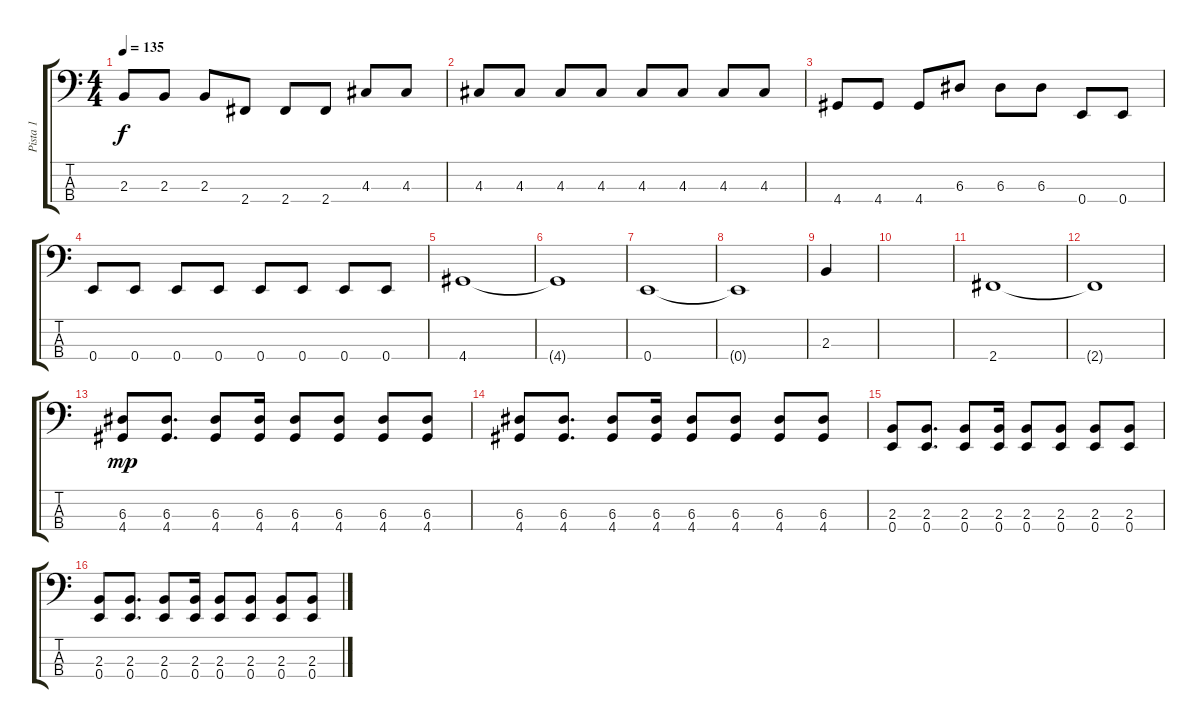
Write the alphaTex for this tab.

\track ("Pista 1" "Pista 1") {instrument electricbassfinger}
\staff {score tabs}
\tuning (G2 D2 A1 E1) {hide}
\ts (4 4)
\tempo 135
\clef f4
\ks c
2.3.8{dy f} 2.3.8 2.3.8 2.4.8 2.4.8 2.4.8 4.3.8 4.3.8 |
4.3.8 4.3.8 4.3.8 4.3.8 4.3.8 4.3.8 4.3.8 4.3.8 |
4.4.8 4.4.8 4.4.8 6.3.8 6.3.8 6.3.8 0.4.8 0.4.8 |
0.4.8 0.4.8 0.4.8 0.4.8 0.4.8 0.4.8 0.4.8 0.4.8 |
4.4.1 |
4.4{t}.1 |
0.4.1 |
0.4{t}.1 |
2.3.4 |
|
2.4.1 |
2.4{t}.1 |
(6.3 4.4).8{dy mp} (6.3 4.4).8{d} (6.3 4.4).8 (6.3 4.4).16 (6.3 4.4).8 (6.3 4.4).8 (6.3 4.4).8 (6.3 4.4).8 |
(6.3 4.4).8 (6.3 4.4).8{d} (6.3 4.4).8 (6.3 4.4).16 (6.3 4.4).8 (6.3 4.4).8 (6.3 4.4).8 (6.3 4.4).8 |
(2.3 0.4).8 (2.3 0.4).8{d} (2.3 0.4).8 (2.3 0.4).16 (2.3 0.4).8 (2.3 0.4).8 (2.3 0.4).8 (2.3 0.4).8 |
(2.3 0.4).8 (2.3 0.4).8{d} (2.3 0.4).8 (2.3 0.4).16 (2.3 0.4).8 (2.3 0.4).8 (2.3 0.4).8 (2.3 0.4).8
